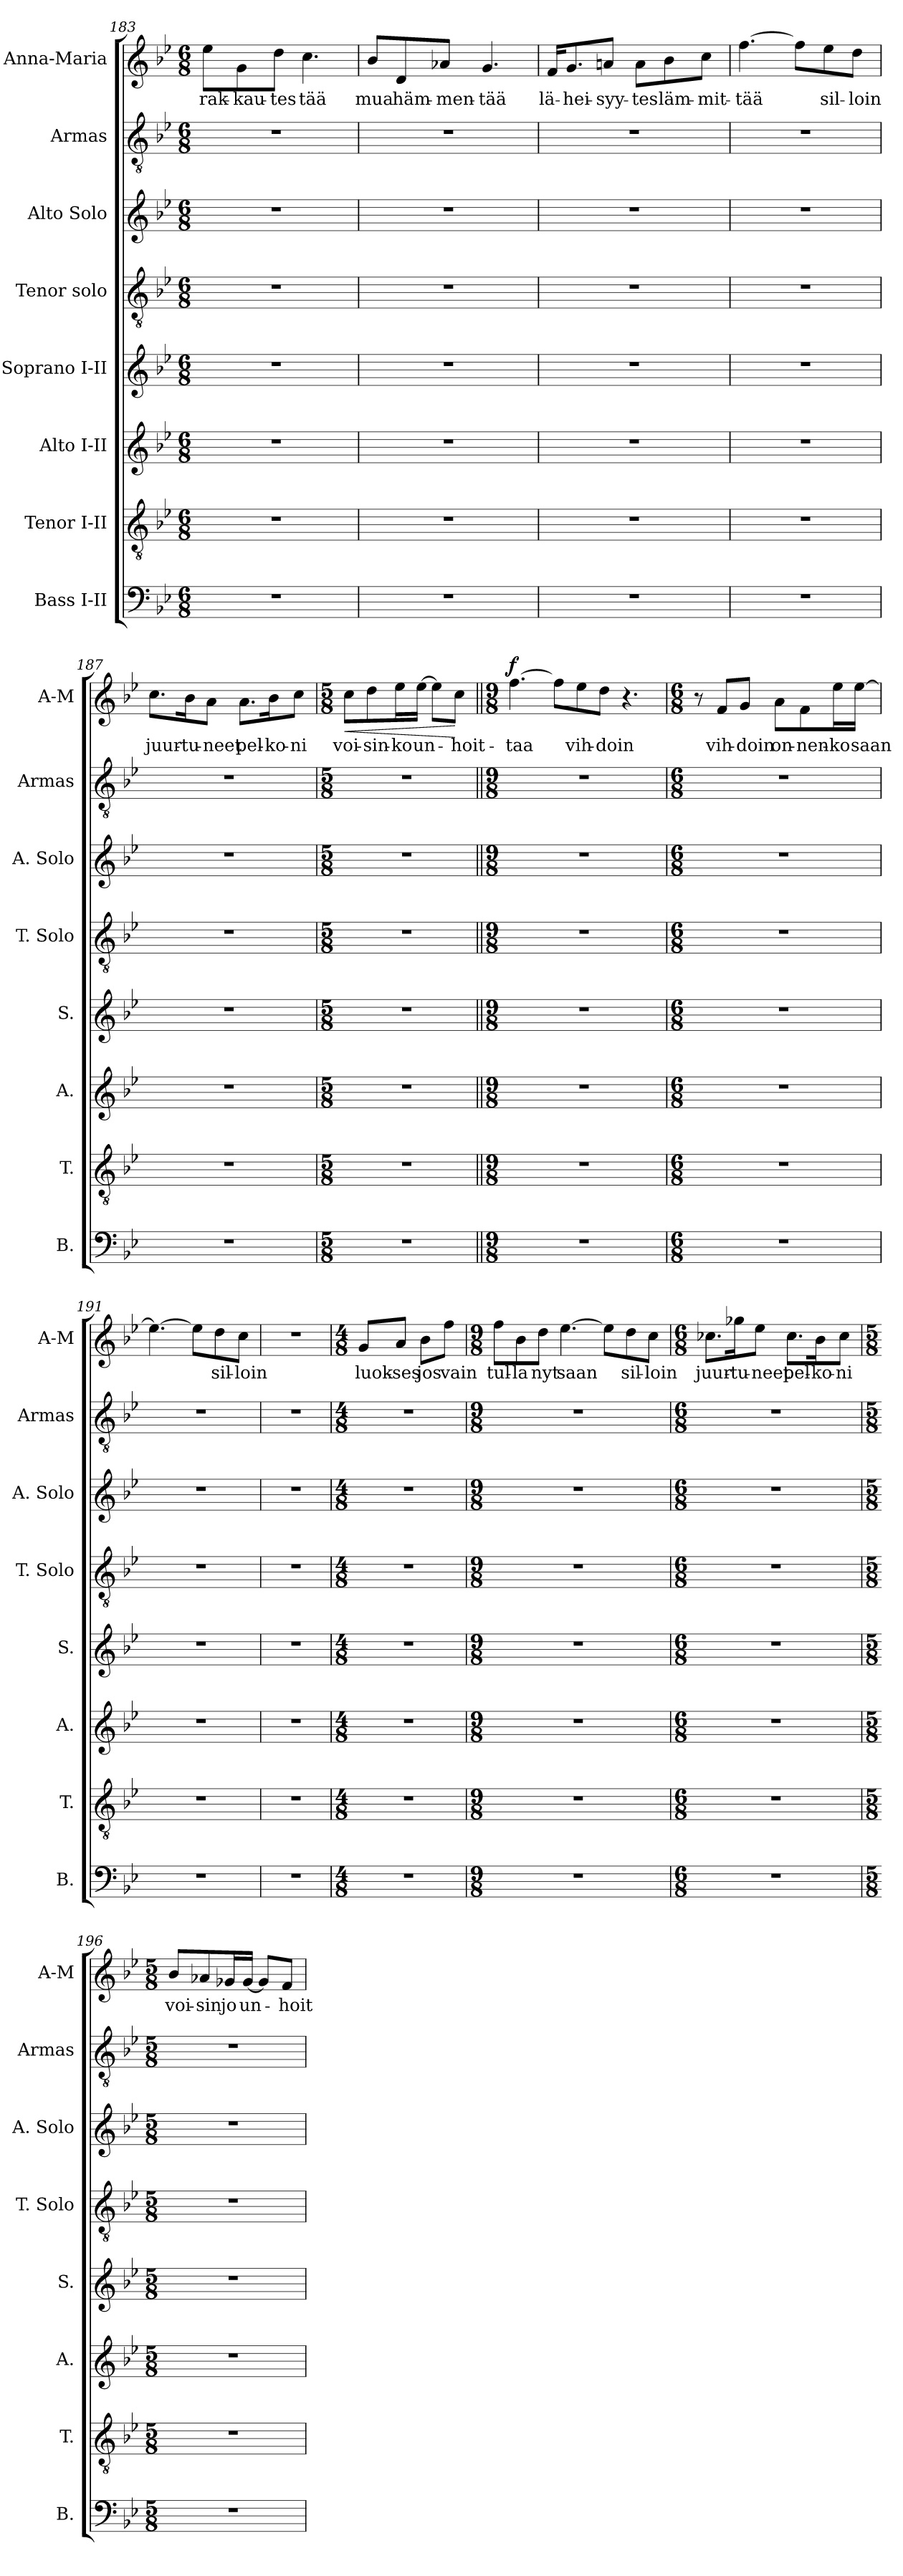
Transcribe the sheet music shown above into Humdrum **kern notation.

**kern	**kern	**kern	**kern	**kern	**kern	**kern	**kern	**text	**dynam
*part8	*part7	*part6	*part5	*part4	*part3	*part2	*part1	*part1	*part1
*staff8	*staff7	*staff6	*staff5	*staff4	*staff3	*staff2	*staff1	*staff1	*staff1
*I"Bass I-II	*I"Tenor I-II	*I"Alto I-II	*I"Soprano I-II	*I"Tenor solo	*I"Alto Solo	*I"Armas	*I"Anna-Maria	*	*
*I'B.	*I'T.	*I'A.	*I'S.	*I'T. Solo	*I'A. Solo	*I'Armas	*I'A-M	*	*
*clefF4	*clefGv2	*clefG2	*clefG2	*clefGv2	*clefG2	*clefGv2	*clefG2	*	*
*	*ITrd7c12	*	*	*ITrd7c12	*	*ITrd7c12	*	*	*
*k[b-e-]	*k[b-e-]	*k[b-e-]	*k[b-e-]	*k[b-e-]	*k[b-e-]	*k[b-e-]	*k[b-e-]	*	*
*B-:	*B-:	*B-:	*B-:	*B-:	*B-:	*B-:	*B-:	*	*
*M6/8	*M6/8	*M6/8	*M6/8	*M6/8	*M6/8	*M6/8	*M6/8	*	*
=183	=183	=183	=183	=183	=183	=183	=183	=183	=183
!LO:N:vis=1	!LO:N:vis=1	!LO:N:vis=1	!LO:N:vis=1	!LO:N:vis=1	!LO:N:vis=1	!LO:N:vis=1	!	!	!
!	!	!	!	!	!	!	!	!LO:LY:b:color=#000000	!
2.r	2.r	2.r	2.r	2.r	2.r	2.r	8ee-i\L	rak-	.
!	!	!	!	!	!	!	!	!LO:LY:b:color=#000000	!
.	.	.	.	.	.	.	8gi\	-kau-	.
!	!	!	!	!	!	!	!	!LO:LY:b:color=#000000	!
.	.	.	.	.	.	.	8ddi\J	-tes	.
!	!	!	!	!	!	!	!	!LO:LY:b:color=#000000	!
.	.	.	.	.	.	.	4.cci\	tää	.
=184	=184	=184	=184	=184	=184	=184	=184	=184	=184
!LO:N:vis=1	!LO:N:vis=1	!LO:N:vis=1	!LO:N:vis=1	!LO:N:vis=1	!LO:N:vis=1	!LO:N:vis=1	!	!	!
!	!	!	!	!	!	!	!	!LO:LY:b:color=#000000	!
2.r	2.r	2.r	2.r	2.r	2.r	2.r	8b-i/L	mua	.
!	!	!	!	!	!	!	!	!LO:LY:b:color=#000000	!
.	.	.	.	.	.	.	8di/	häm-	.
!	!	!	!	!	!	!	!	!LO:LY:b:color=#000000	!
.	.	.	.	.	.	.	8a-Xi/J	-men-	.
!	!	!	!	!	!	!	!	!LO:LY:b:color=#000000	!
.	.	.	.	.	.	.	4.gi/	-tää	.
=185	=185	=185	=185	=185	=185	=185	=185	=185	=185
!LO:N:vis=1	!LO:N:vis=1	!LO:N:vis=1	!LO:N:vis=1	!LO:N:vis=1	!LO:N:vis=1	!LO:N:vis=1	!	!	!
!	!	!	!	!	!	!	!	!LO:LY:b:color=#000000	!
2.r	2.r	2.r	2.r	2.r	2.r	2.r	16fi/KL	lä-	.
!	!	!	!	!	!	!	!	!LO:LY:b:color=#000000	!
.	.	.	.	.	.	.	8.gi/	-hei-	.
!	!	!	!	!	!	!	!	!LO:LY:b:color=#000000	!
.	.	.	.	.	.	.	8ani/J	-syy-	.
!	!	!	!	!	!	!	!	!LO:LY:b:color=#000000	!
.	.	.	.	.	.	.	8ai\L	-tes	.
!	!	!	!	!	!	!	!	!LO:LY:b:color=#000000	!
.	.	.	.	.	.	.	8b-i\	läm-	.
!	!	!	!	!	!	!	!	!LO:LY:b:color=#000000	!
.	.	.	.	.	.	.	8cci\J	-mit-	.
!!LO:LB:g=z
=186	=186	=186	=186	=186	=186	=186	=186	=186	=186
!LO:N:vis=1	!LO:N:vis=1	!LO:N:vis=1	!LO:N:vis=1	!LO:N:vis=1	!LO:N:vis=1	!LO:N:vis=1	!	!	!
!	!	!	!	!	!	!	!	!LO:LY:b:color=#000000	!
2.r	2.r	2.r	2.r	2.r	2.r	2.r	[>4.ffi\	-tää	.
.	.	.	.	.	.	.	8ffi\L]	.	.
!	!	!	!	!	!	!	!	!LO:LY:b:color=#000000	!
.	.	.	.	.	.	.	8ee-i\	sil-	.
!	!	!	!	!	!	!	!	!LO:LY:b:color=#000000	!
.	.	.	.	.	.	.	8ddi\J	-loin	.
=187	=187	=187	=187	=187	=187	=187	=187	=187	=187
!LO:N:vis=1	!LO:N:vis=1	!LO:N:vis=1	!LO:N:vis=1	!LO:N:vis=1	!LO:N:vis=1	!LO:N:vis=1	!	!	!
!	!	!	!	!	!	!	!	!LO:LY:b:color=#000000	!
2.r	2.r	2.r	2.r	2.r	2.r	2.r	8.cci\L	juur-	.
!	!	!	!	!	!	!	!	!LO:LY:b:color=#000000	!
.	.	.	.	.	.	.	16b-i\k	-tu-	.
!	!	!	!	!	!	!	!	!LO:LY:b:color=#000000	!
.	.	.	.	.	.	.	8ai\J	-neet	.
!	!	!	!	!	!	!	!	!LO:LY:b:color=#000000	!
.	.	.	.	.	.	.	8.ai\L	pel-	.
!	!	!	!	!	!	!	!	!LO:LY:b:color=#000000	!
.	.	.	.	.	.	.	16b-i\k	-ko-	.
!	!	!	!	!	!	!	!	!LO:LY:b:color=#000000	!
.	.	.	.	.	.	.	8cci\J	-ni	.
=188	=188	=188	=188	=188	=188	=188	=188	=188	=188
*M5/8	*M5/8	*M5/8	*M5/8	*M5/8	*M5/8	*M5/8	*M5/8	*	*
!LO:N:vis=1	!LO:N:vis=1	!LO:N:vis=1	!LO:N:vis=1	!LO:N:vis=1	!LO:N:vis=1	!LO:N:vis=1	!	!	!
!	!	!	!	!	!	!	!	!LO:LY:b:color=#000000	!LO:HP:b
8%5r	8%5r	8%5r	8%5r	8%5r	8%5r	8%5r	8cci\L	voi-	<
!	!	!	!	!	!	!	!	!LO:LY:b:color=#000000	!
.	.	.	.	.	.	.	8ddi\	-sin-	.
!	!	!	!	!	!	!	!	!LO:LY:b:color=#000000	!
.	.	.	.	.	.	.	16ee-i\L	-ko	.
!	!	!	!	!	!	!	!	!LO:LY:b:color=#000000	!
.	.	.	.	.	.	.	[>16ee-i\JJ	un-	.
.	.	.	.	.	.	.	8ee-i\L]	.	.
!	!	!	!	!	!	!	!	!LO:LY:b:color=#000000	!
.	.	.	.	.	.	.	8cci\J	-hoit-	[
!!LO:LB:g=z
=189||	=189||	=189||	=189||	=189||	=189||	=189||	=189||	=189||	=189||
*M9/8	*M9/8	*M9/8	*M9/8	*M9/8	*M9/8	*M9/8	*M9/8	*	*
!LO:N:vis=1	!LO:N:vis=1	!LO:N:vis=1	!LO:N:vis=1	!LO:N:vis=1	!LO:N:vis=1	!LO:N:vis=1	!	!	!
!	!	!	!	!	!	!	!	!LO:LY:b:color=#000000	!
8%9r	8%9r	8%9r	8%9r	8%9r	8%9r	8%9r	[>4.ffi\	-taa	f
.	.	.	.	.	.	.	8ffi\L]	.	.
!	!	!	!	!	!	!	!	!LO:LY:b:color=#000000	!
.	.	.	.	.	.	.	8ee-i\	vih-	.
!	!	!	!	!	!	!	!	!LO:LY:b:color=#000000	!
.	.	.	.	.	.	.	8ddi\J	-doin	.
.	.	.	.	.	.	.	4.r	.	.
=190	=190	=190	=190	=190	=190	=190	=190	=190	=190
*M6/8	*M6/8	*M6/8	*M6/8	*M6/8	*M6/8	*M6/8	*M6/8	*	*
!LO:N:vis=1	!LO:N:vis=1	!LO:N:vis=1	!LO:N:vis=1	!LO:N:vis=1	!LO:N:vis=1	!LO:N:vis=1	!	!	!
2.r	2.r	2.r	2.r	2.r	2.r	2.r	8r	.	.
!	!	!	!	!	!	!	!	!LO:LY:b:color=#000000	!
.	.	.	.	.	.	.	8fi/L	vih-	.
!	!	!	!	!	!	!	!	!LO:LY:b:color=#000000	!
.	.	.	.	.	.	.	8gi/J	-doin	.
!	!	!	!	!	!	!	!	!LO:LY:b:color=#000000	!
.	.	.	.	.	.	.	8ai\L	on-	.
!	!	!	!	!	!	!	!	!LO:LY:b:color=#000000	!
.	.	.	.	.	.	.	8fi\	-nen-	.
!	!	!	!	!	!	!	!	!LO:LY:b:color=#000000	!
.	.	.	.	.	.	.	16ee-i\L	-ko	.
!	!	!	!	!	!	!	!	!LO:LY:b:color=#000000	!
.	.	.	.	.	.	.	[>16ee-i\JJ	saan	.
=191	=191	=191	=191	=191	=191	=191	=191	=191	=191
!LO:N:vis=1	!LO:N:vis=1	!LO:N:vis=1	!LO:N:vis=1	!LO:N:vis=1	!LO:N:vis=1	!LO:N:vis=1	!	!	!
2.r	2.r	2.r	2.r	2.r	2.r	2.r	4.ee-i\_>	.	.
.	.	.	.	.	.	.	8ee-i\L]	.	.
!	!	!	!	!	!	!	!	!LO:LY:b:color=#000000	!
.	.	.	.	.	.	.	8ddi\	sil-	.
!	!	!	!	!	!	!	!	!LO:LY:b:color=#000000	!
.	.	.	.	.	.	.	8cci\J	-loin	.
=192	=192	=192	=192	=192	=192	=192	=192	=192	=192
!LO:N:vis=1	!LO:N:vis=1	!LO:N:vis=1	!LO:N:vis=1	!LO:N:vis=1	!LO:N:vis=1	!LO:N:vis=1	!LO:N:vis=1	!	!
2.r	2.r	2.r	2.r	2.r	2.r	2.r	2.r	.	.
=193	=193	=193	=193	=193	=193	=193	=193	=193	=193
*M4/8	*M4/8	*M4/8	*M4/8	*M4/8	*M4/8	*M4/8	*M4/8	*	*
!LO:N:vis=1	!LO:N:vis=1	!LO:N:vis=1	!LO:N:vis=1	!LO:N:vis=1	!LO:N:vis=1	!LO:N:vis=1	!	!	!
!	!	!	!	!	!	!	!	!LO:LY:b:color=#000000	!
2r	2r	2r	2r	2r	2r	2r	8gi/L	luok-	.
!	!	!	!	!	!	!	!	!LO:LY:b:color=#000000	!
.	.	.	.	.	.	.	8ai/J	-ses	.
!	!	!	!	!	!	!	!	!LO:LY:b:color=#000000	!
.	.	.	.	.	.	.	8b-i\L	jos	.
!	!	!	!	!	!	!	!	!LO:LY:b:color=#000000	!
.	.	.	.	.	.	.	8ffi\J	vain	.
!!LO:LB:g=z
=194	=194	=194	=194	=194	=194	=194	=194	=194	=194
*M9/8	*M9/8	*M9/8	*M9/8	*M9/8	*M9/8	*M9/8	*M9/8	*	*
!LO:N:vis=1	!LO:N:vis=1	!LO:N:vis=1	!LO:N:vis=1	!LO:N:vis=1	!LO:N:vis=1	!LO:N:vis=1	!	!	!
!	!	!	!	!	!	!	!	!LO:LY:b:color=#000000	!
8%9r	8%9r	8%9r	8%9r	8%9r	8%9r	8%9r	8ffi\L	tul-	.
!	!	!	!	!	!	!	!	!LO:LY:b:color=#000000	!
.	.	.	.	.	.	.	8b-i\	-la	.
!	!	!	!	!	!	!	!	!LO:LY:b:color=#000000	!
.	.	.	.	.	.	.	8ddi\J	nyt	.
!	!	!	!	!	!	!	!	!LO:LY:b:color=#000000	!
.	.	.	.	.	.	.	[>4.ee-i\	saan	.
.	.	.	.	.	.	.	8ee-i\L]	.	.
!	!	!	!	!	!	!	!	!LO:LY:b:color=#000000	!
.	.	.	.	.	.	.	8ddi\	sil-	.
!	!	!	!	!	!	!	!	!LO:LY:b:color=#000000	!
.	.	.	.	.	.	.	8cci\J	-loin	.
=195	=195	=195	=195	=195	=195	=195	=195	=195	=195
*M6/8	*M6/8	*M6/8	*M6/8	*M6/8	*M6/8	*M6/8	*M6/8	*	*
!LO:N:vis=1	!LO:N:vis=1	!LO:N:vis=1	!LO:N:vis=1	!LO:N:vis=1	!LO:N:vis=1	!LO:N:vis=1	!	!	!
!	!	!	!	!	!	!	!	!LO:LY:b:color=#000000	!
2.r	2.r	2.r	2.r	2.r	2.r	2.r	8.cc-Xi\L	juur-	.
!	!	!	!	!	!	!	!	!LO:LY:b:color=#000000	!
.	.	.	.	.	.	.	16gg-Xi\k	-tu-	.
!	!	!	!	!	!	!	!	!LO:LY:b:color=#000000	!
.	.	.	.	.	.	.	8ee-i\J	-neet	.
!	!	!	!	!	!	!	!	!LO:LY:b:color=#000000	!
.	.	.	.	.	.	.	8.cc-i\L	pel-	.
!	!	!	!	!	!	!	!	!LO:LY:b:color=#000000	!
.	.	.	.	.	.	.	16b-i\k	-ko-	.
!	!	!	!	!	!	!	!	!LO:LY:b:color=#000000	!
.	.	.	.	.	.	.	8cc-i\J	-ni	.
=196	=196	=196	=196	=196	=196	=196	=196	=196	=196
*M5/8	*M5/8	*M5/8	*M5/8	*M5/8	*M5/8	*M5/8	*M5/8	*	*
!LO:N:vis=1	!LO:N:vis=1	!LO:N:vis=1	!LO:N:vis=1	!LO:N:vis=1	!LO:N:vis=1	!LO:N:vis=1	!	!	!
!	!	!	!	!	!	!	!	!LO:LY:b:color=#000000	!
8%5r	8%5r	8%5r	8%5r	8%5r	8%5r	8%5r	8b-i/L	voi-	.
!	!	!	!	!	!	!	!	!LO:LY:b:color=#000000	!
.	.	.	.	.	.	.	8a-Xi/	-sin	.
!	!	!	!	!	!	!	!	!LO:LY:b:color=#000000	!
.	.	.	.	.	.	.	16g-Xi/L	jo	.
!	!	!	!	!	!	!	!	!LO:LY:b:color=#000000	!
.	.	.	.	.	.	.	[<16g-i/JJ	un-	.
.	.	.	.	.	.	.	8g-i/L]	.	.
!	!	!	!	!	!	!	!	!LO:LY:b:color=#000000	!
.	.	.	.	.	.	.	8fi/J	-hoit-	.
=	=	=	=	=	=	=	=	=	=
*-	*-	*-	*-	*-	*-	*-	*-	*-	*-
